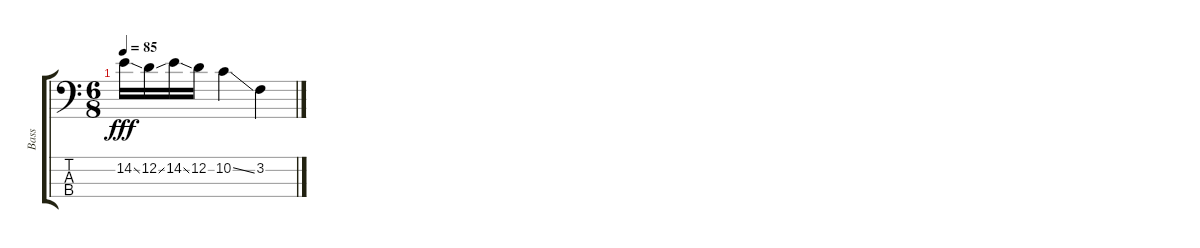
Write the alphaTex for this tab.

\track ("Bass" "Bass") {instrument electricbassfinger}
\staff {score tabs}
\tuning (G2 D2 A1 E1) {hide}
\ts (6 8)
\tempo 85
\clef f4
\ks c
14.2{ss}.16{dy fff} 12.2{ss}.16 14.2{ss}.16 12.2.16 10.2{ss}.4 3.2.4
